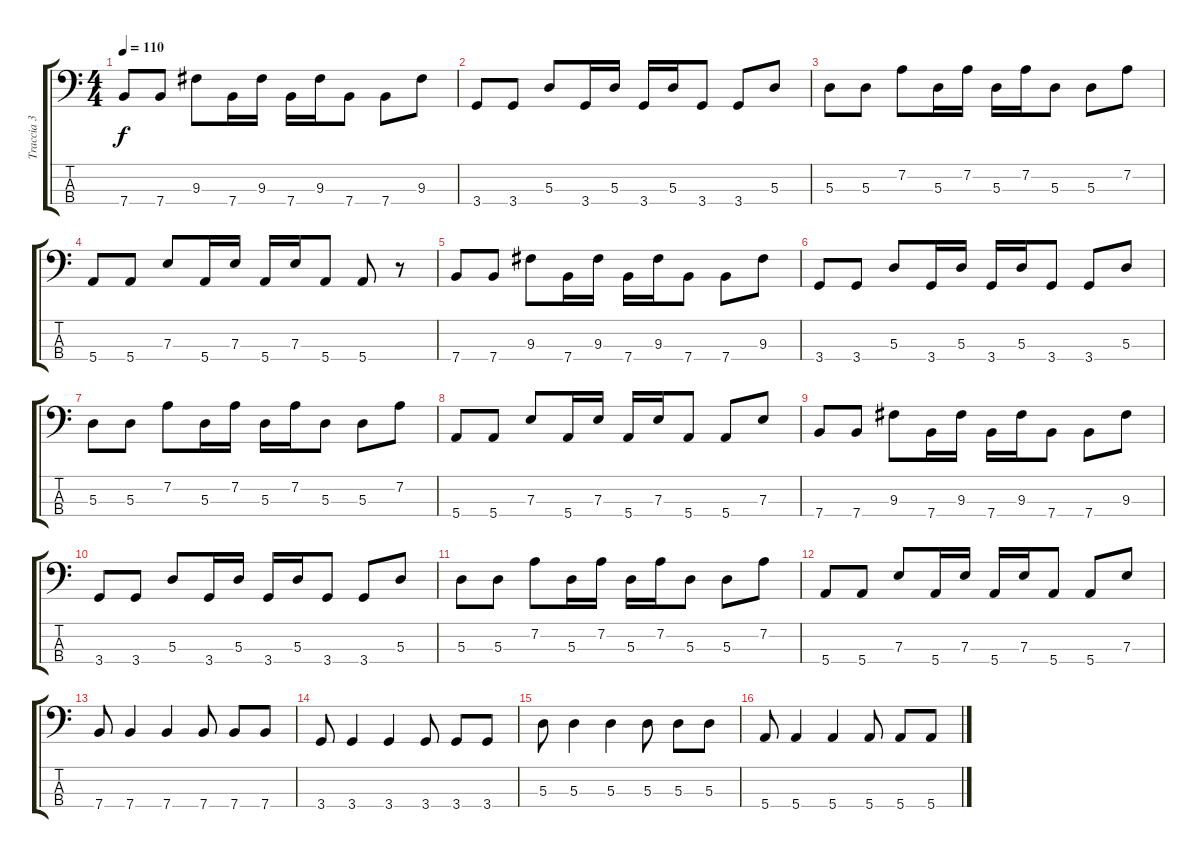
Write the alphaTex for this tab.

\track ("Traccia 3" "Traccia 3") {instrument electricbasspick}
\staff {score tabs}
\tuning (G2 D2 A1 E1) {hide}
\ts (4 4)
\tempo 110
\clef f4
\ks c
7.4.8{dy f} 7.4.8 9.3.8 7.4.16 9.3.16 7.4.16 9.3.16 7.4.8 7.4.8 9.3.8 |
3.4.8 3.4.8 5.3.8 3.4.16 5.3.16 3.4.16 5.3.16 3.4.8 3.4.8 5.3.8 |
5.3.8 5.3.8 7.2.8 5.3.16 7.2.16 5.3.16 7.2.16 5.3.8 5.3.8 7.2.8 |
5.4.8 5.4.8 7.3.8 5.4.16 7.3.16 5.4.16 7.3.16 5.4.8 5.4.8 r.8 |
7.4.8 7.4.8 9.3.8 7.4.16 9.3.16 7.4.16 9.3.16 7.4.8 7.4.8 9.3.8 |
3.4.8 3.4.8 5.3.8 3.4.16 5.3.16 3.4.16 5.3.16 3.4.8 3.4.8 5.3.8 |
5.3.8 5.3.8 7.2.8 5.3.16 7.2.16 5.3.16 7.2.16 5.3.8 5.3.8 7.2.8 |
5.4.8 5.4.8 7.3.8 5.4.16 7.3.16 5.4.16 7.3.16 5.4.8 5.4.8 7.3.8 |
7.4.8 7.4.8 9.3.8 7.4.16 9.3.16 7.4.16 9.3.16 7.4.8 7.4.8 9.3.8 |
3.4.8 3.4.8 5.3.8 3.4.16 5.3.16 3.4.16 5.3.16 3.4.8 3.4.8 5.3.8 |
5.3.8 5.3.8 7.2.8 5.3.16 7.2.16 5.3.16 7.2.16 5.3.8 5.3.8 7.2.8 |
5.4.8 5.4.8 7.3.8 5.4.16 7.3.16 5.4.16 7.3.16 5.4.8 5.4.8 7.3.8 |
7.4.8 7.4.4 7.4.4 7.4.8 7.4.8 7.4.8 |
3.4.8 3.4.4 3.4.4 3.4.8 3.4.8 3.4.8 |
5.3.8 5.3.4 5.3.4 5.3.8 5.3.8 5.3.8 |
5.4.8 5.4.4 5.4.4 5.4.8 5.4.8 5.4.8
